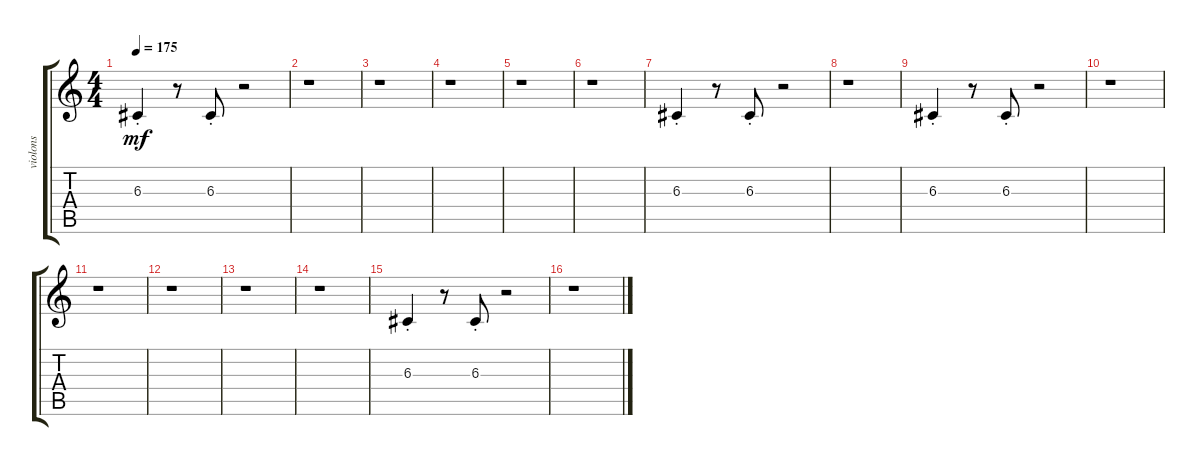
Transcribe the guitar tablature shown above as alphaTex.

\track ("violons" "violons") {instrument orchestrahit}
\staff {score tabs}
\tuning (E4 B3 G3 D3 A2 E2) {hide}
\ts (4 4)
\tempo 175
\clef g2
\ks c
6.3{st}.4{dy mf} r.8 6.3{st}.8 r.2 |
r.1 |
r.1 |
r.1 |
r.1 |
r.1 |
6.3{st}.4 r.8 6.3{st}.8 r.2 |
r.1 |
6.3{st}.4 r.8 6.3{st}.8 r.2 |
r.1 |
r.1 |
r.1 |
r.1 |
r.1 |
6.3{st}.4 r.8 6.3{st}.8 r.2 |
r.1
